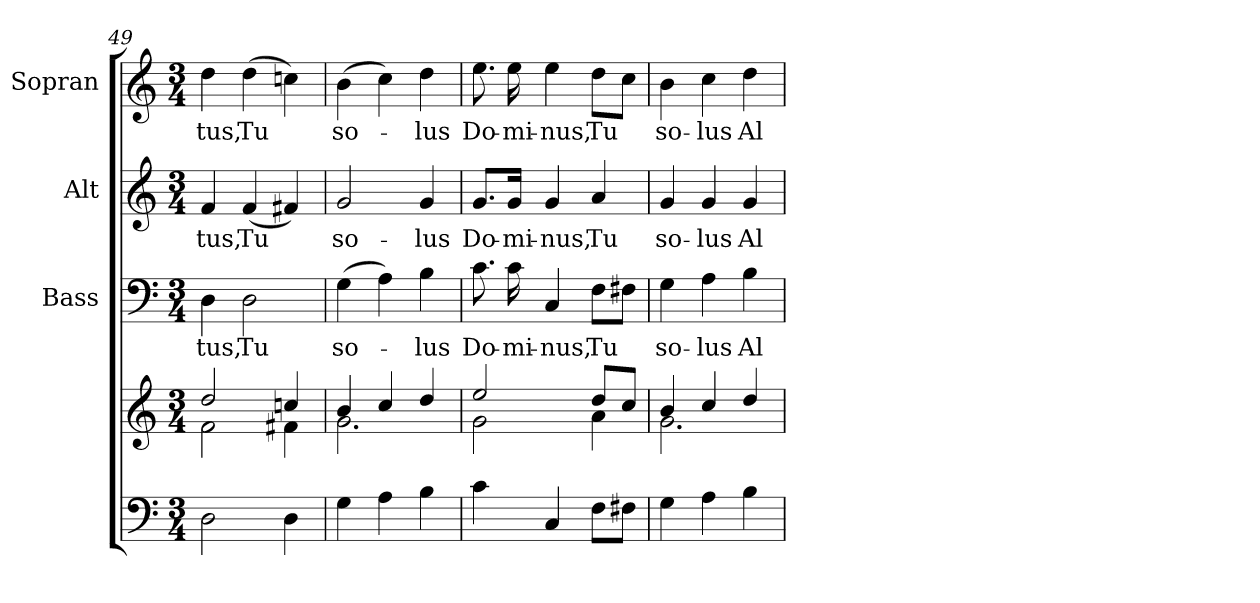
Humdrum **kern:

**kern	**kern	**kern	**text	**kern	**text	**kern	**text
*part4	*part4	*part3	*part3	*part2	*part2	*part1	*part1
*staff5	*staff4	*staff3	*staff3	*staff2	*staff2	*staff1	*staff1
*	*	*I"Bass	*	*I"Alt	*	*I"Sopran	*
*	*	*I'B.	*	*I'A.	*	*I'S.	*
!!LO:PB:g=z
*clefF4	*clefG2	*clefF4	*	*clefG2	*	*clefG2	*
*k[]	*k[]	*k[]	*	*k[]	*	*k[]	*
*C:	*C:	*C:	*	*C:	*	*C:	*
*M3/4	*M3/4	*M3/4	*	*M3/4	*	*M3/4	*
=49	=49	=49	=49	=49	=49	=49	=49
*	*^	*	*	*	*	*	*
!	!	!	!	!LO:LY:b	!	!LO:LY:b	!	!LO:LY:b
2D\	2dd/	2f\	4D\	-tus,	4f/	-tus,	4dd\	-tus,
!	!	!	!	!LO:LY:b	!	!LO:LY:b	!	!LO:LY:b
.	.	.	2D\	Tu	(<4f/	Tu	(>4dd\	Tu
4D\	4ccn/	4f#X\	.	.	4f#X/)	.	4ccn\)	.
=50	=50	=50	=50	=50	=50	=50	=50	=50
!	!	!	!	!LO:LY:b	!	!LO:LY:b	!	!LO:LY:b
4G\	4b/	2.g\	(>4G\	so-	2g/	so-	(>4b\	so-
4A\	4cc/	.	4A\)	.	.	.	4cc\)	.
!	!	!	!	!LO:LY:b	!	!LO:LY:b	!	!LO:LY:b
4B\	4dd/	.	4B\	-lus	4g/	-lus	4dd\	-lus
=51	=51	=51	=51	=51	=51	=51	=51	=51
!	!	!	!	!LO:LY:b	!	!LO:LY:b	!	!LO:LY:b
4c\	2ee/	2g\	8.c\	Do-	8.g/L	Do-	8.ee\	Do-
!	!	!	!	!LO:LY:b	!	!LO:LY:b	!	!LO:LY:b
.	.	.	16c\	-mi-	16g/Jk	-mi-	16ee\	-mi-
!	!	!	!	!LO:LY:b	!	!LO:LY:b	!	!LO:LY:b
4C/	.	.	4C/	-nus,	4g/	-nus,	4ee\	-nus,
!	!	!	!	!LO:LY:b	!	!LO:LY:b	!	!LO:LY:b
8F\L	8dd/L	4a\	8F\L	Tu	4a/	Tu	8dd\L	Tu
8F#X\J	8cc/J	.	8F#X\J	.	.	.	8cc\J	.
=52	=52	=52	=52	=52	=52	=52	=52	=52
!	!	!	!	!LO:LY:b	!	!LO:LY:b	!	!LO:LY:b
4G\	4b/	2.g\	4G\	so-	4g/	so-	4b\	so-
!	!	!	!	!LO:LY:b	!	!LO:LY:b	!	!LO:LY:b
4A\	4cc/	.	4A\	-lus	4g/	-lus	4cc\	-lus
!	!	!	!	!LO:LY:b	!	!LO:LY:b	!	!LO:LY:b
4B\	4dd/	.	4B\	Al-	4g/	Al-	4dd\	Al-
*	*v	*v	*	*	*	*	*	*
=	=	=	=	=	=	=	=
*-	*-	*-	*-	*-	*-	*-	*-
